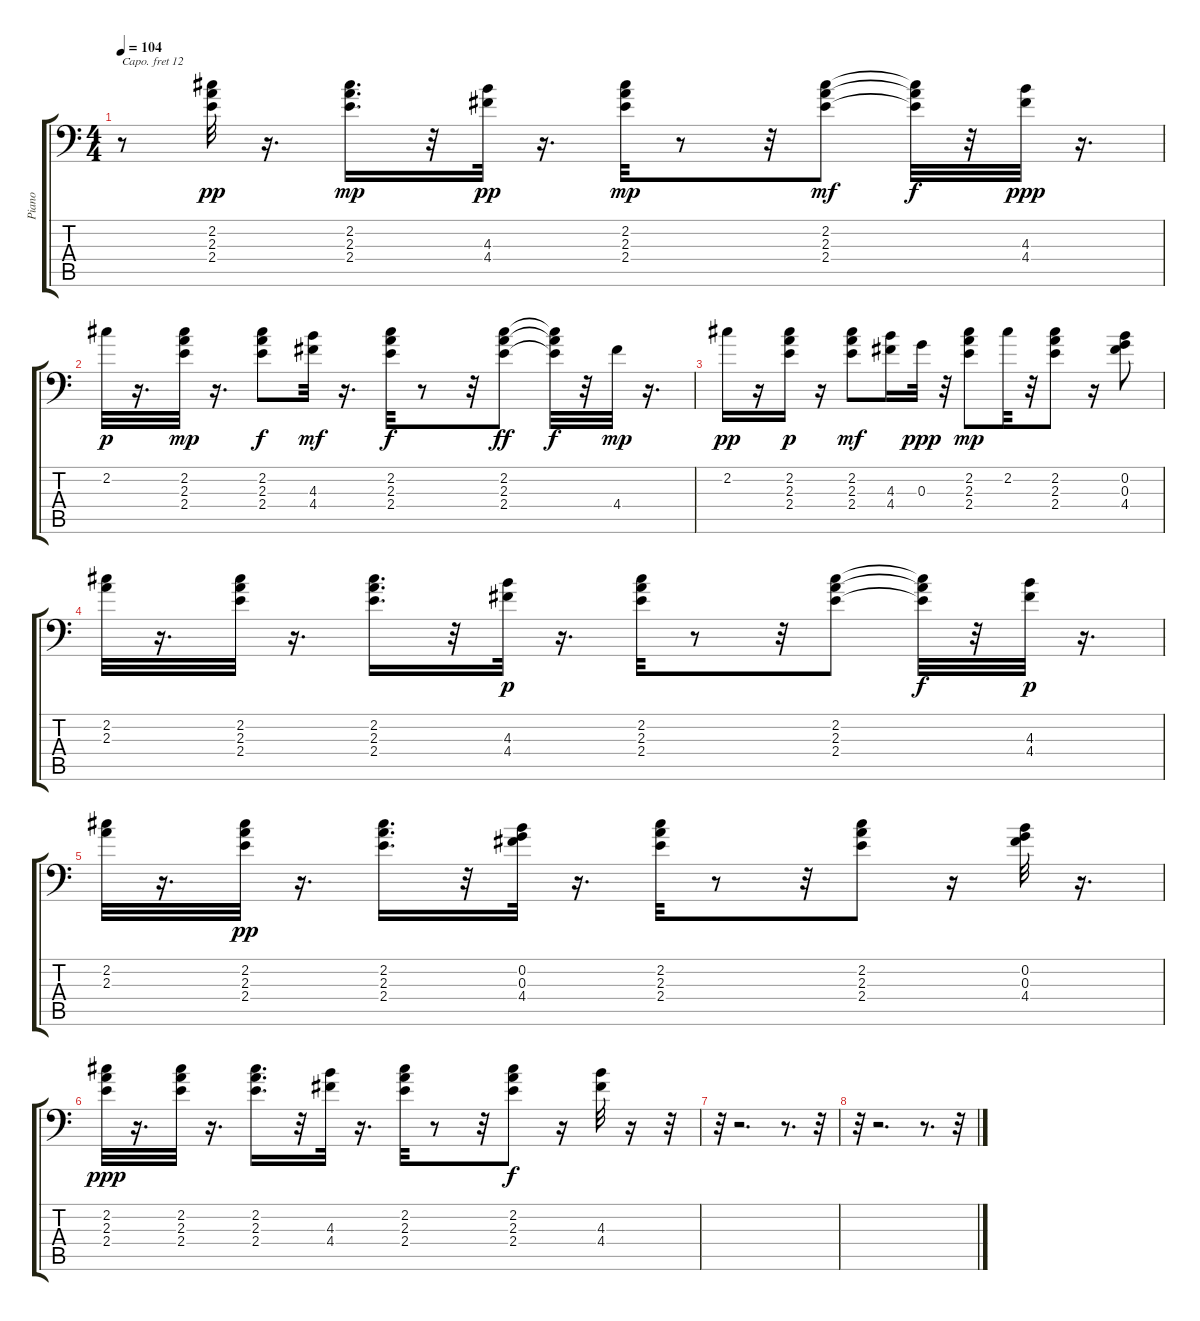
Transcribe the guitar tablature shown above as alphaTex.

\track ("Piano" "Piano") {instrument acousticgrandpiano}
\staff {score tabs}
\capo 12
\tuning (E4 B3 G3 D3 A2 E1) {hide}
\ts (4 4)
\tempo 104
\clef f4
\ks c
r.8{dy ppp} (2.2 2.3 2.4).32{dy pp} r.16{d} (2.2 2.3 2.4).16{d dy mp} r.32 (4.3 4.4).32{dy pp} r.16{d} (2.2 2.3 2.4).32{dy mp} r.8 r.32 (2.2 2.3 2.4).8{dy mf} (2.2{t} 2.3{t} 2.4{t}).32{dy f} r.32 (4.3 4.4).32{dy ppp} r.16{d} |
2.2.32{dy p} r.16{d} (2.2 2.3 2.4).32{dy mp} r.16{d} (2.2 2.3 2.4).8{dy f} (4.3 4.4).32{dy mf} r.16{d} (2.2 2.3 2.4).32{dy f} r.8 r.32 (2.2 2.3 2.4).8{dy ff} (2.2{t} 2.3{t} 2.4{t}).32{dy f} r.32 4.4.32{dy mp} r.16{d} |
2.2.16{dy pp} r.16 (2.2 2.3 2.4).16{dy p} r.16 (2.2 2.3 2.4).8{dy mf} (4.3 4.4).16 0.3.32{dy ppp} r.32 (2.2 2.3 2.4).8{dy mp} 2.2.32 r.32 (2.2 2.3 2.4).8 r.16 (0.2 0.3 4.4).8 |
(2.2 2.3).32 r.16{d} (2.2 2.3 2.4).32 r.16{d} (2.2 2.3 2.4).16{d} r.32 (4.3 4.4).32{dy p} r.16{d} (2.2 2.3 2.4).32 r.8 r.32 (2.2 2.3 2.4).8 (2.2{t} 2.3{t} 2.4{t}).32{dy f} r.32 (4.3 4.4).32{dy p} r.16{d} |
(2.2 2.3).32 r.16{d} (2.2 2.3 2.4).32{dy pp} r.16{d} (2.2 2.3 2.4).16{d} r.32 (0.2 0.3 4.4).32 r.16{d} (2.2 2.3 2.4).32 r.8 r.32 (2.2 2.3 2.4).8 r.16 (0.2 0.3 4.4).32 r.16{d} |
(2.2 2.3 2.4).32{dy ppp} r.16{d} (2.2 2.3 2.4).32 r.16{d} (2.2 2.3 2.4).16{d} r.32 (4.3 4.4).32 r.16{d} (2.2 2.3 2.4).32 r.8 r.32 (2.2 2.3 2.4).8{dy f} r.16 (4.3 4.4).32 r.16 r.32 |
r.32 r.2{d} r.8{d} r.32 |
r.32 r.2{d} r.8{d} r.32
